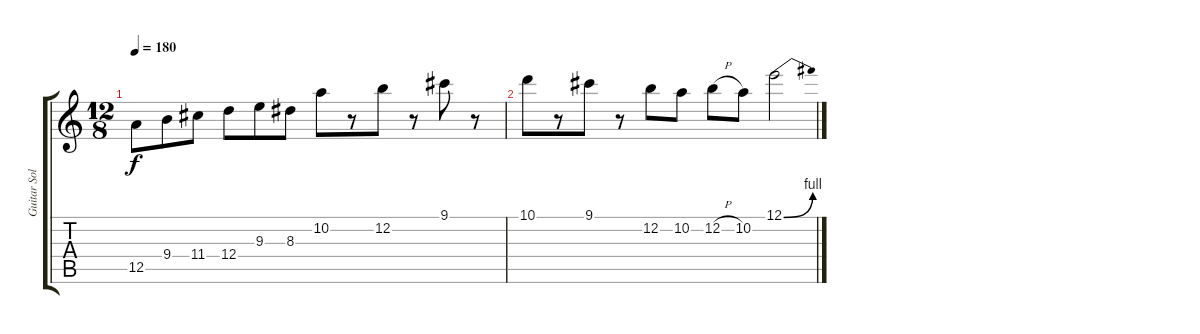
\track ("Guitar Solo" "Guitar Sol") {instrument distortionguitar}
\staff {score tabs}
\tuning (E4 B3 G3 D3 A2 E2) {hide}
\ts (12 8)
\tempo 180
\clef g2
\ks c
12.5.8{dy f} 9.4.8 11.4.8 12.4.8 9.3.8 8.3.8 10.2.8 r.8 12.2.8 r.8 9.1.8 r.8 |
10.1.8 r.8 9.1.8 r.8 12.2.8 10.2.8 12.2{h}.8 10.2.8 12.1{be (bend 0 0 60 4)}.2
